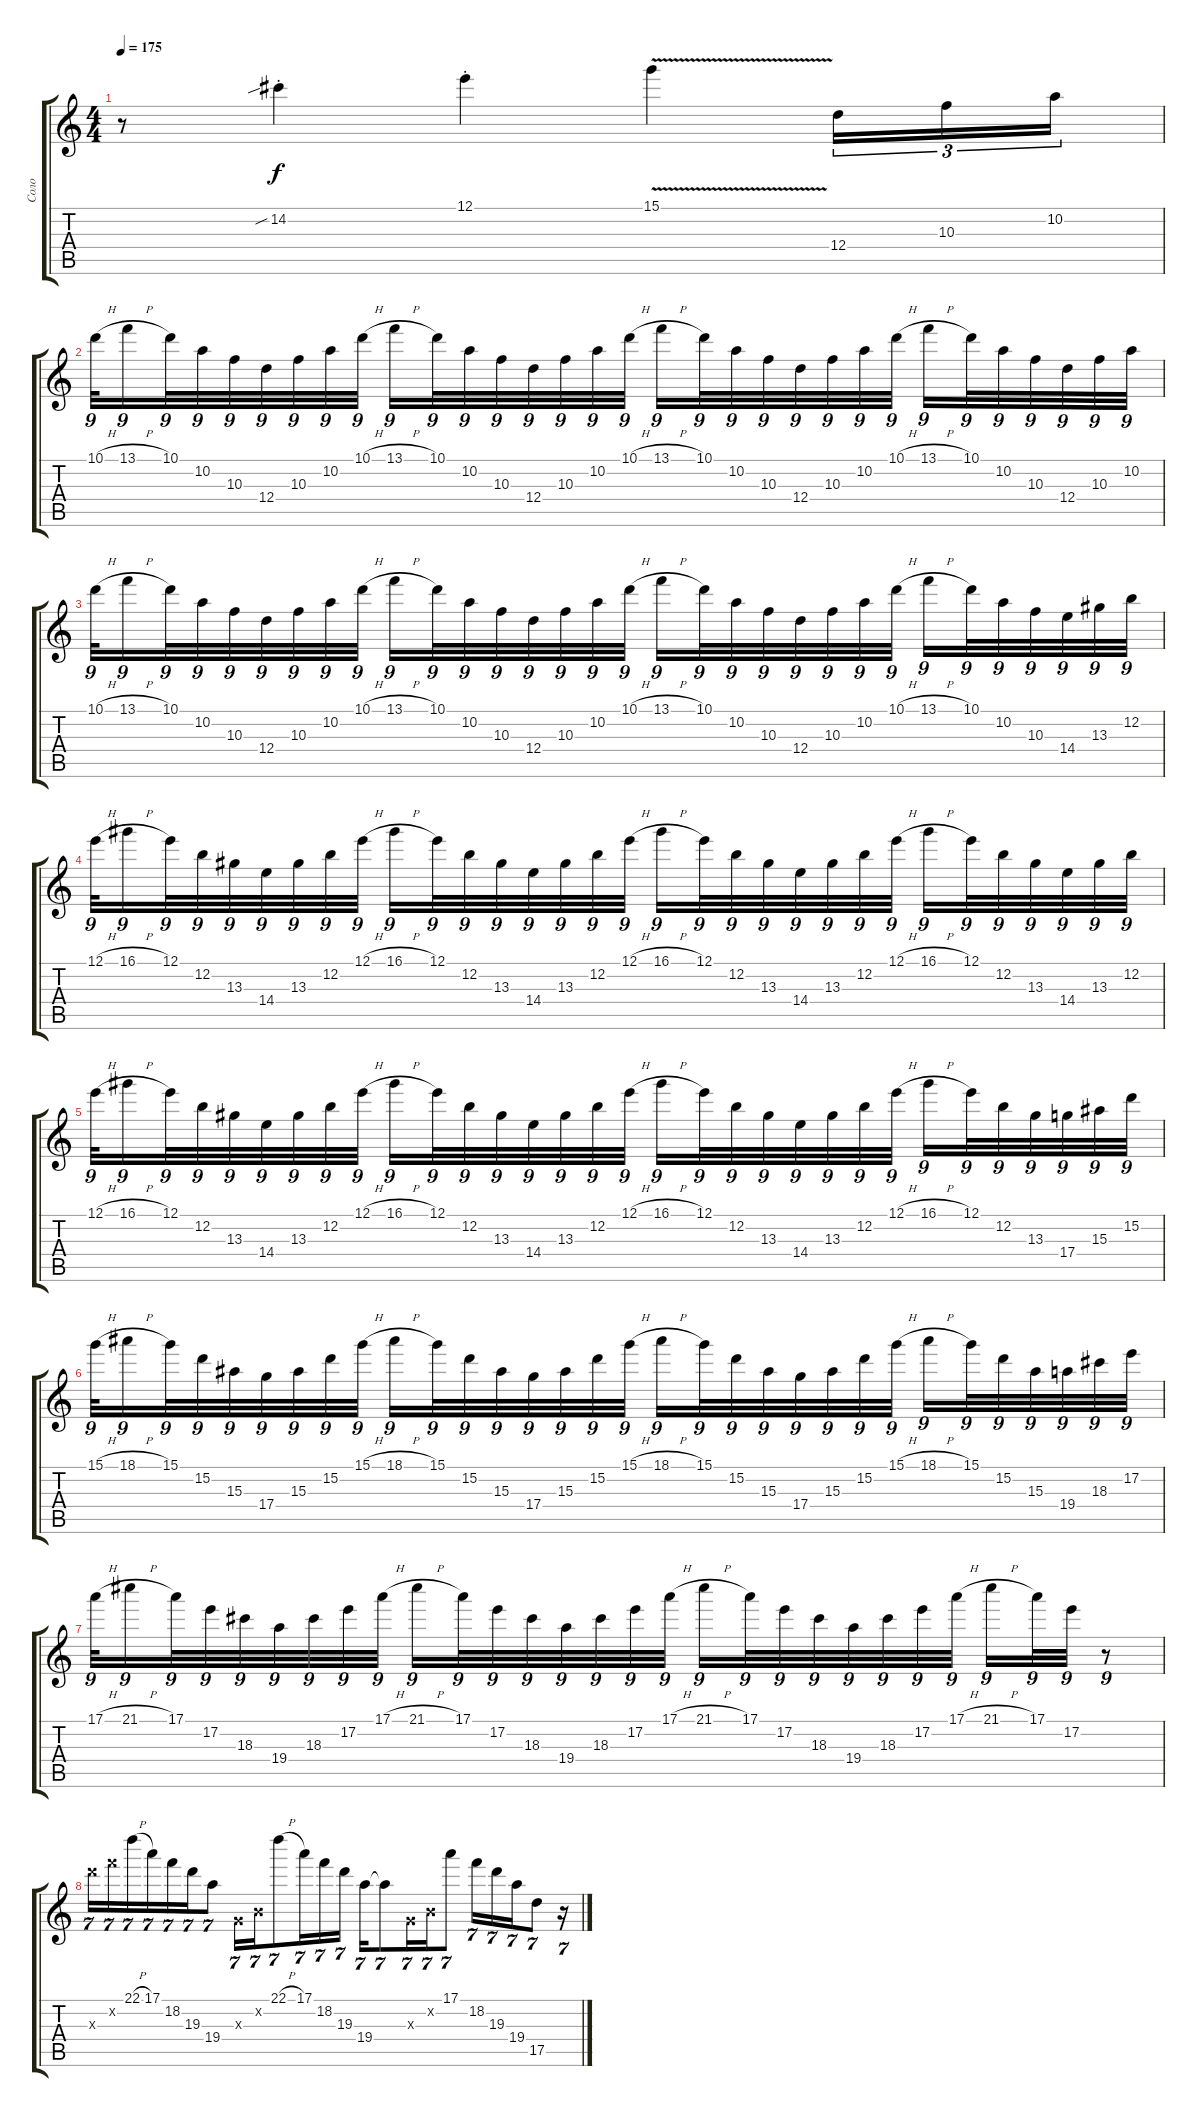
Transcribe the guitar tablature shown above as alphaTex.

\track ("Соло" "Соло") {instrument distortionguitar}
\staff {score tabs}
\tuning (E4 B3 G3 D3 A2 E2) {hide}
\ts (4 4)
\tempo 175
\clef g2
\ks c
r.8{dy f} 14.2{sib st}.4 12.1{st}.4 15.1{v}.4 12.4.16{tu (3 2)} 10.3.16{tu (3 2)} 10.2.16{tu (3 2)} |
10.1{h}.32{tu (9 8)} 13.1{h}.16{tu (9 8)} 10.1.32{tu (9 8)} 10.2.32{tu (9 8)} 10.3.32{tu (9 8)} 12.4.32{tu (9 8)} 10.3.32{tu (9 8)} 10.2.32{tu (9 8)} 10.1{h}.32{tu (9 8)} 13.1{h}.16{tu (9 8)} 10.1.32{tu (9 8)} 10.2.32{tu (9 8)} 10.3.32{tu (9 8)} 12.4.32{tu (9 8)} 10.3.32{tu (9 8)} 10.2.32{tu (9 8)} 10.1{h}.32{tu (9 8)} 13.1{h}.16{tu (9 8)} 10.1.32{tu (9 8)} 10.2.32{tu (9 8)} 10.3.32{tu (9 8)} 12.4.32{tu (9 8)} 10.3.32{tu (9 8)} 10.2.32{tu (9 8)} 10.1{h}.32{tu (9 8)} 13.1{h}.16{tu (9 8)} 10.1.32{tu (9 8)} 10.2.32{tu (9 8)} 10.3.32{tu (9 8)} 12.4.32{tu (9 8)} 10.3.32{tu (9 8)} 10.2.32{tu (9 8)} |
10.1{h}.32{tu (9 8)} 13.1{h}.16{tu (9 8)} 10.1.32{tu (9 8)} 10.2.32{tu (9 8)} 10.3.32{tu (9 8)} 12.4.32{tu (9 8)} 10.3.32{tu (9 8)} 10.2.32{tu (9 8)} 10.1{h}.32{tu (9 8)} 13.1{h}.16{tu (9 8)} 10.1.32{tu (9 8)} 10.2.32{tu (9 8)} 10.3.32{tu (9 8)} 12.4.32{tu (9 8)} 10.3.32{tu (9 8)} 10.2.32{tu (9 8)} 10.1{h}.32{tu (9 8)} 13.1{h}.16{tu (9 8)} 10.1.32{tu (9 8)} 10.2.32{tu (9 8)} 10.3.32{tu (9 8)} 12.4.32{tu (9 8)} 10.3.32{tu (9 8)} 10.2.32{tu (9 8)} 10.1{h}.32{tu (9 8)} 13.1{h}.16{tu (9 8)} 10.1.32{tu (9 8)} 10.2.32{tu (9 8)} 10.3.32{tu (9 8)} 14.4.32{tu (9 8)} 13.3.32{tu (9 8)} 12.2.32{tu (9 8)} |
12.1{h}.32{tu (9 8)} 16.1{h}.16{tu (9 8)} 12.1.32{tu (9 8)} 12.2.32{tu (9 8)} 13.3.32{tu (9 8)} 14.4.32{tu (9 8)} 13.3.32{tu (9 8)} 12.2.32{tu (9 8)} 12.1{h}.32{tu (9 8)} 16.1{h}.16{tu (9 8)} 12.1.32{tu (9 8)} 12.2.32{tu (9 8)} 13.3.32{tu (9 8)} 14.4.32{tu (9 8)} 13.3.32{tu (9 8)} 12.2.32{tu (9 8)} 12.1{h}.32{tu (9 8)} 16.1{h}.16{tu (9 8)} 12.1.32{tu (9 8)} 12.2.32{tu (9 8)} 13.3.32{tu (9 8)} 14.4.32{tu (9 8)} 13.3.32{tu (9 8)} 12.2.32{tu (9 8)} 12.1{h}.32{tu (9 8)} 16.1{h}.16{tu (9 8)} 12.1.32{tu (9 8)} 12.2.32{tu (9 8)} 13.3.32{tu (9 8)} 14.4.32{tu (9 8)} 13.3.32{tu (9 8)} 12.2.32{tu (9 8)} |
12.1{h}.32{tu (9 8)} 16.1{h}.16{tu (9 8)} 12.1.32{tu (9 8)} 12.2.32{tu (9 8)} 13.3.32{tu (9 8)} 14.4.32{tu (9 8)} 13.3.32{tu (9 8)} 12.2.32{tu (9 8)} 12.1{h}.32{tu (9 8)} 16.1{h}.16{tu (9 8)} 12.1.32{tu (9 8)} 12.2.32{tu (9 8)} 13.3.32{tu (9 8)} 14.4.32{tu (9 8)} 13.3.32{tu (9 8)} 12.2.32{tu (9 8)} 12.1{h}.32{tu (9 8)} 16.1{h}.16{tu (9 8)} 12.1.32{tu (9 8)} 12.2.32{tu (9 8)} 13.3.32{tu (9 8)} 14.4.32{tu (9 8)} 13.3.32{tu (9 8)} 12.2.32{tu (9 8)} 12.1{h}.32{tu (9 8)} 16.1{h}.16{tu (9 8)} 12.1.32{tu (9 8)} 12.2.32{tu (9 8)} 13.3.32{tu (9 8)} 17.4.32{tu (9 8)} 15.3.32{tu (9 8)} 15.2.32{tu (9 8)} |
15.1{h}.32{tu (9 8)} 18.1{h}.16{tu (9 8)} 15.1.32{tu (9 8)} 15.2.32{tu (9 8)} 15.3.32{tu (9 8)} 17.4.32{tu (9 8)} 15.3.32{tu (9 8)} 15.2.32{tu (9 8)} 15.1{h}.32{tu (9 8)} 18.1{h}.16{tu (9 8)} 15.1.32{tu (9 8)} 15.2.32{tu (9 8)} 15.3.32{tu (9 8)} 17.4.32{tu (9 8)} 15.3.32{tu (9 8)} 15.2.32{tu (9 8)} 15.1{h}.32{tu (9 8)} 18.1{h}.16{tu (9 8)} 15.1.32{tu (9 8)} 15.2.32{tu (9 8)} 15.3.32{tu (9 8)} 17.4.32{tu (9 8)} 15.3.32{tu (9 8)} 15.2.32{tu (9 8)} 15.1{h}.32{tu (9 8)} 18.1{h}.16{tu (9 8)} 15.1.32{tu (9 8)} 15.2.32{tu (9 8)} 15.3.32{tu (9 8)} 19.4.32{tu (9 8)} 18.3.32{tu (9 8)} 17.2.32{tu (9 8)} |
17.1{h}.32{tu (9 8)} 21.1{h}.16{tu (9 8)} 17.1.32{tu (9 8)} 17.2.32{tu (9 8)} 18.3.32{tu (9 8)} 19.4.32{tu (9 8)} 18.3.32{tu (9 8)} 17.2.32{tu (9 8)} 17.1{h}.32{tu (9 8)} 21.1{h}.16{tu (9 8)} 17.1.32{tu (9 8)} 17.2.32{tu (9 8)} 18.3.32{tu (9 8)} 19.4.32{tu (9 8)} 18.3.32{tu (9 8)} 17.2.32{tu (9 8)} 17.1{h}.32{tu (9 8)} 21.1{h}.16{tu (9 8)} 17.1.32{tu (9 8)} 17.2.32{tu (9 8)} 18.3.32{tu (9 8)} 19.4.32{tu (9 8)} 18.3.32{tu (9 8)} 17.2.32{tu (9 8)} 17.1{h}.32{tu (9 8)} 21.1{h}.16{tu (9 8)} 17.1.32{tu (9 8)} 17.2.32{tu (9 8)} r.8{tu (9 8)} |
19.3{x}.16{tu (7 4)} 18.2{x}.16{tu (7 4)} 22.1{h}.16{tu (7 4)} 17.1.16{tu (7 4)} 18.2.16{tu (7 4)} 19.3.16{tu (7 4)} 19.4.8{tu (7 4)} 0.3{x}.16{tu (7 4)} 0.2{x}.16{tu (7 4)} 22.1{h}.8{tu (7 4)} 17.1.16{tu (7 4)} 18.2.16{tu (7 4)} 19.3.16{tu (7 4)} 19.4.16{tu (7 4)} 19.4{t}.8{tu (7 4)} 0.3{x}.16{tu (7 4)} 0.2{x}.16{tu (7 4)} 17.1.8{tu (7 4)} 18.2.16{tu (7 4)} 19.3.16{tu (7 4)} 19.4.16{tu (7 4)} 17.5.8{tu (7 4)} r.16{tu (7 4)}
